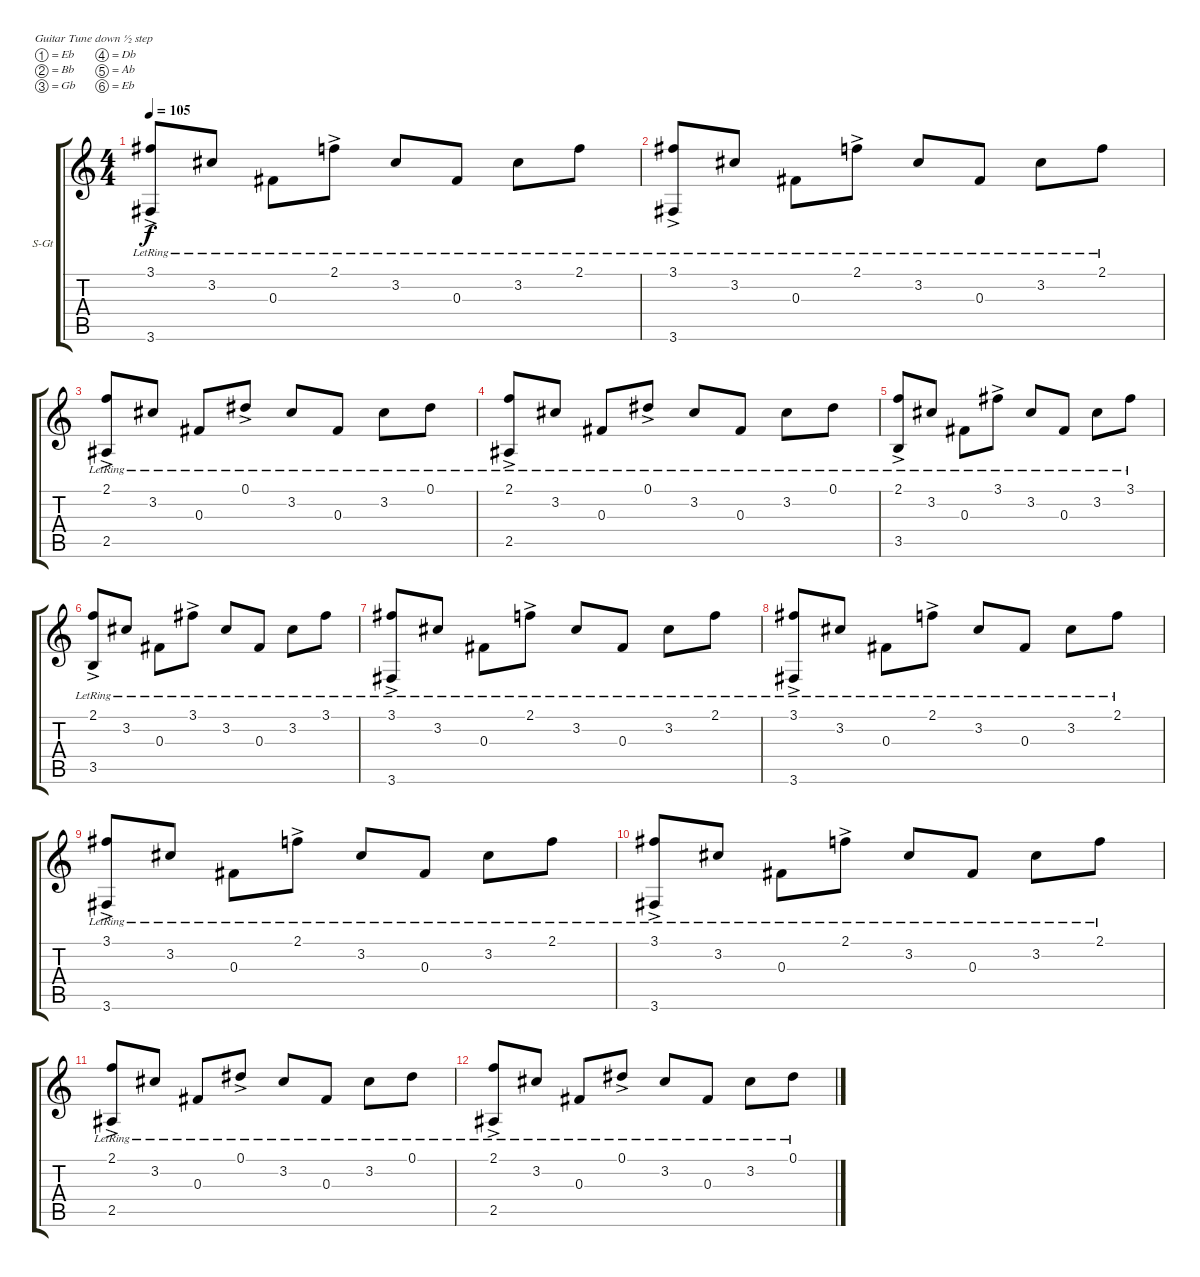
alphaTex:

\bracketExtendMode groupsimilarinstruments
\firstSystemTrackNameOrientation horizontal
\otherSystemsTrackNameOrientation horizontal
\track ("Rythm" "S-Gt") {instrument acousticguitarsteel}
\staff {score tabs}
\tuning (Eb4 Bb3 Gb3 Db3 Ab2 Eb2)
\ts (4 4)
\tempo 105
\clef g2
\ks c
(3.1{ac lr} 3.6{lr}).8{dy f} 3.2{lr}.8 0.3{lr}.8 2.1{ac lr}.8 3.2{lr}.8 0.3{lr}.8 3.2{lr}.8 2.1{lr}.8 |
(3.1{ac lr} 3.6{lr}).8 3.2{lr}.8 0.3{lr}.8 2.1{ac lr}.8 3.2{lr}.8 0.3{lr}.8 3.2{lr}.8 2.1{lr}.8 |
(2.1{ac lr} 2.5{lr}).8 3.2{lr}.8 0.3{lr}.8 0.1{ac lr}.8 3.2{lr}.8 0.3{lr}.8 3.2{lr}.8 0.1{lr}.8 |
(2.1{ac lr} 2.5{lr}).8 3.2{lr}.8 0.3{lr}.8 0.1{ac lr}.8 3.2{lr}.8 0.3{lr}.8 3.2{lr}.8 0.1{lr}.8 |
(2.1{ac lr} 3.5{lr}).8 3.2{lr}.8 0.3{lr}.8 3.1{ac lr}.8 3.2{lr}.8 0.3{lr}.8 3.2{lr}.8 3.1{lr}.8 |
(2.1{ac lr} 3.5{lr}).8 3.2{lr}.8 0.3{lr}.8 3.1{ac lr}.8 3.2{lr}.8 0.3{lr}.8 3.2{lr}.8 3.1{lr}.8 |
(3.1{ac lr} 3.6{lr}).8 3.2{lr}.8 0.3{lr}.8 2.1{ac lr}.8 3.2{lr}.8 0.3{lr}.8 3.2{lr}.8 2.1{lr}.8 |
(3.1{ac lr} 3.6{lr}).8 3.2{lr}.8 0.3{lr}.8 2.1{ac lr}.8 3.2{lr}.8 0.3{lr}.8 3.2{lr}.8 2.1{lr}.8 |
(3.1{ac lr} 3.6{lr}).8 3.2{lr}.8 0.3{lr}.8 2.1{ac lr}.8 3.2{lr}.8 0.3{lr}.8 3.2{lr}.8 2.1{lr}.8 |
(3.1{ac lr} 3.6{lr}).8 3.2{lr}.8 0.3{lr}.8 2.1{ac lr}.8 3.2{lr}.8 0.3{lr}.8 3.2{lr}.8 2.1{lr}.8 |
(2.1{ac lr} 2.5{lr}).8 3.2{lr}.8 0.3{lr}.8 0.1{ac lr}.8 3.2{lr}.8 0.3{lr}.8 3.2{lr}.8 0.1{lr}.8 |
(2.1{ac lr} 2.5{lr}).8 3.2{lr}.8 0.3{lr}.8 0.1{ac lr}.8 3.2{lr}.8 0.3{lr}.8 3.2{lr}.8 0.1{lr}.8
